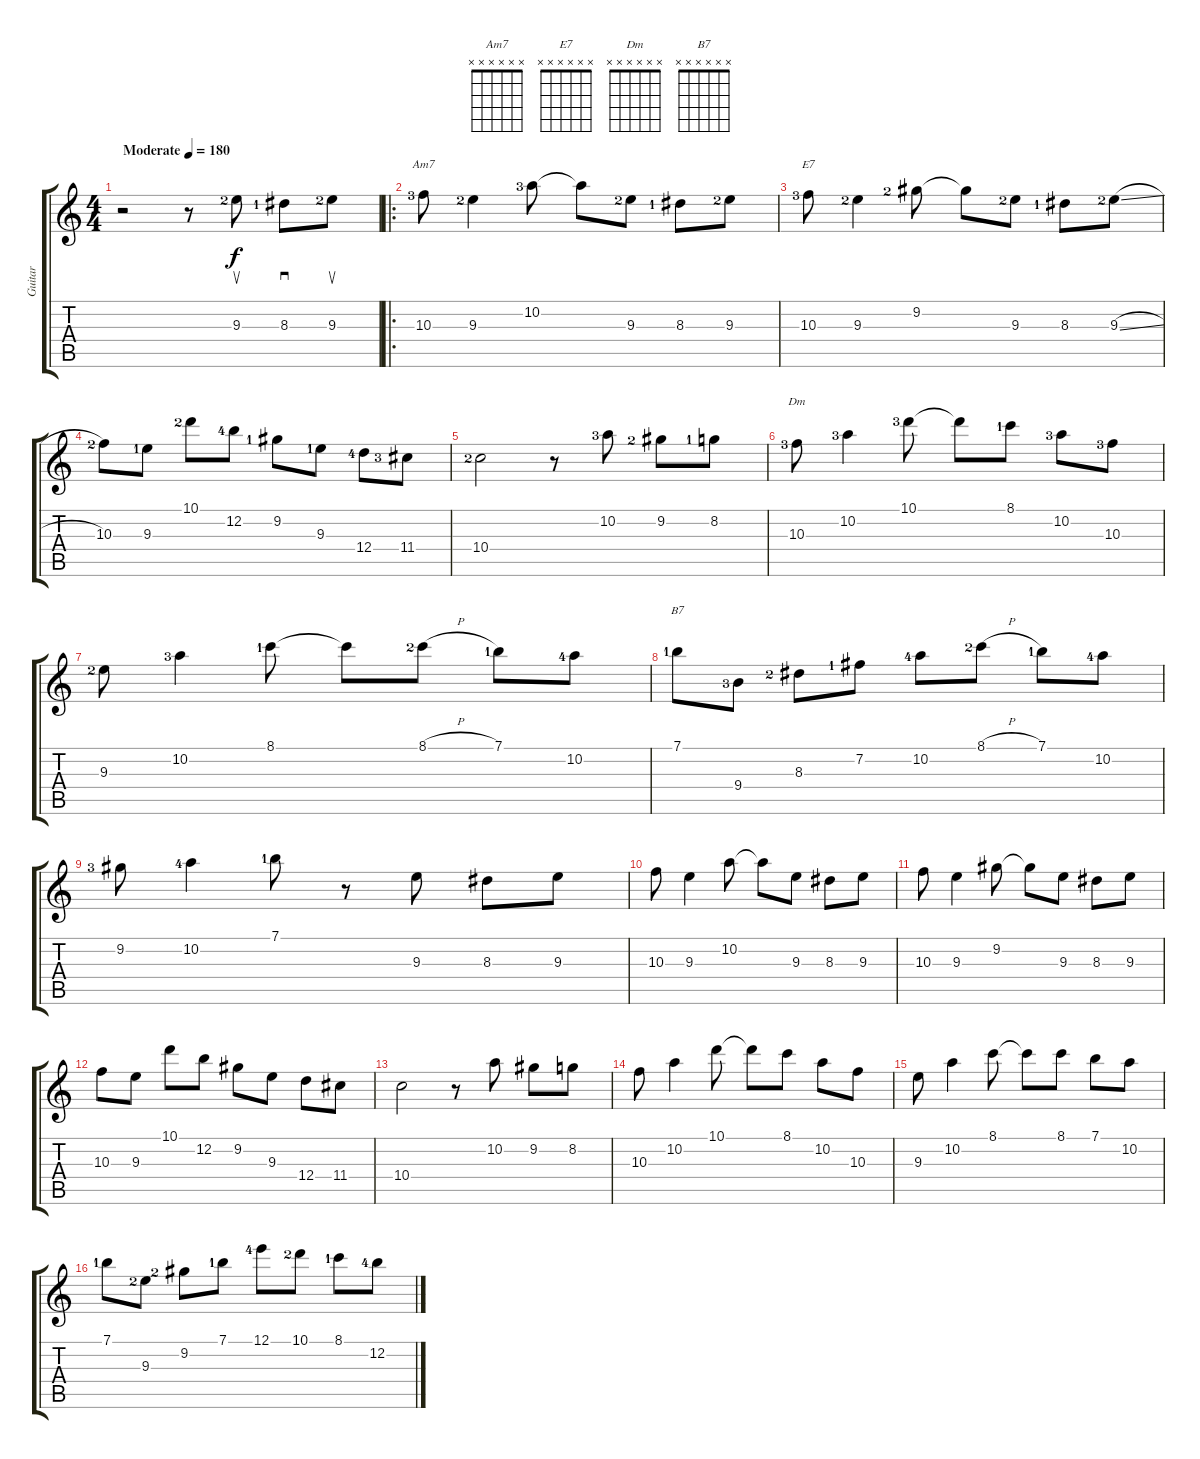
\track ("Guitar" "Guitar") {instrument acousticguitarsteel}
\staff {score tabs}
\tuning (E4 B3 G3 D3 A2 E2) {hide}
\chord ("Am7" x x x x x x)
\chord ("E7" x x x x x x)
\chord ("Dm" x x x x x x)
\chord ("B7" x x x x x x)
\ts (4 4)
\tempo (180 "Moderate")
\clef g2
\ks c
r.2{dy f instrument acousticguitarsteel} r.8 9.3{lf 3}.8{su} 8.3{lf 2}.8{sd} 9.3{lf 3}.8{su} |
\ro
10.3{lf 4}.8{ch "Am7"} 9.3{lf 3}.4 10.2{lf 4}.8 10.2{t}.8 9.3{lf 3}.8 8.3{lf 2}.8 9.3{lf 3}.8 |
10.3{lf 4}.8{ch "E7"} 9.3{lf 3}.4 9.2{lf 3}.8 9.2{t}.8 9.3{lf 3}.8 8.3{lf 2}.8 9.3{sl lf 3}.8 |
10.3{lf 3}.8 9.3{lf 2}.8 10.1{lf 3}.8 12.2{lf 5}.8 9.2{lf 2}.8 9.3{lf 2}.8 12.4{lf 5}.8 11.4{lf 4}.8 |
10.4{lf 3}.2 r.8 10.2{lf 4}.8 9.2{lf 3}.8 8.2{lf 2}.8 |
10.3{lf 4}.8{ch "Dm"} 10.2{lf 4}.4 10.1{lf 4}.8 10.1{t}.8 8.1{lf 2}.8 10.2{lf 4}.8 10.3{lf 4}.8 |
9.3{lf 3}.8 10.2{lf 4}.4 8.1{lf 2}.8 8.1{t}.8 8.1{h lf 3}.8 7.1{lf 2}.8 10.2{lf 5}.8 |
7.1{lf 2}.8{ch "B7"} 9.4{lf 4}.8 8.3{lf 3}.8 7.2{lf 2}.8 10.2{lf 5}.8 8.1{h lf 3}.8 7.1{lf 2}.8 10.2{lf 5}.8 |
9.2{lf 4}.8 10.2{lf 5}.4 7.1{lf 2}.8 r.8 9.3.8 8.3.8 9.3.8 |
10.3.8 9.3.4 10.2.8 10.2{t}.8 9.3.8 8.3.8 9.3.8 |
10.3.8 9.3.4 9.2.8 9.2{t}.8 9.3.8 8.3.8 9.3.8 |
10.3.8 9.3.8 10.1.8 12.2.8 9.2.8 9.3.8 12.4.8 11.4.8 |
10.4.2 r.8 10.2.8 9.2.8 8.2.8 |
10.3.8 10.2.4 10.1.8 10.1{t}.8 8.1.8 10.2.8 10.3.8 |
9.3.8 10.2.4 8.1.8 8.1{t}.8 8.1.8 7.1.8 10.2.8 |
7.1{lf 2}.8 9.3{lf 3}.8 9.2{lf 3}.8 7.1{lf 2}.8 12.1{lf 5}.8 10.1{lf 3}.8 8.1{lf 2}.8 12.2{lf 5}.8
